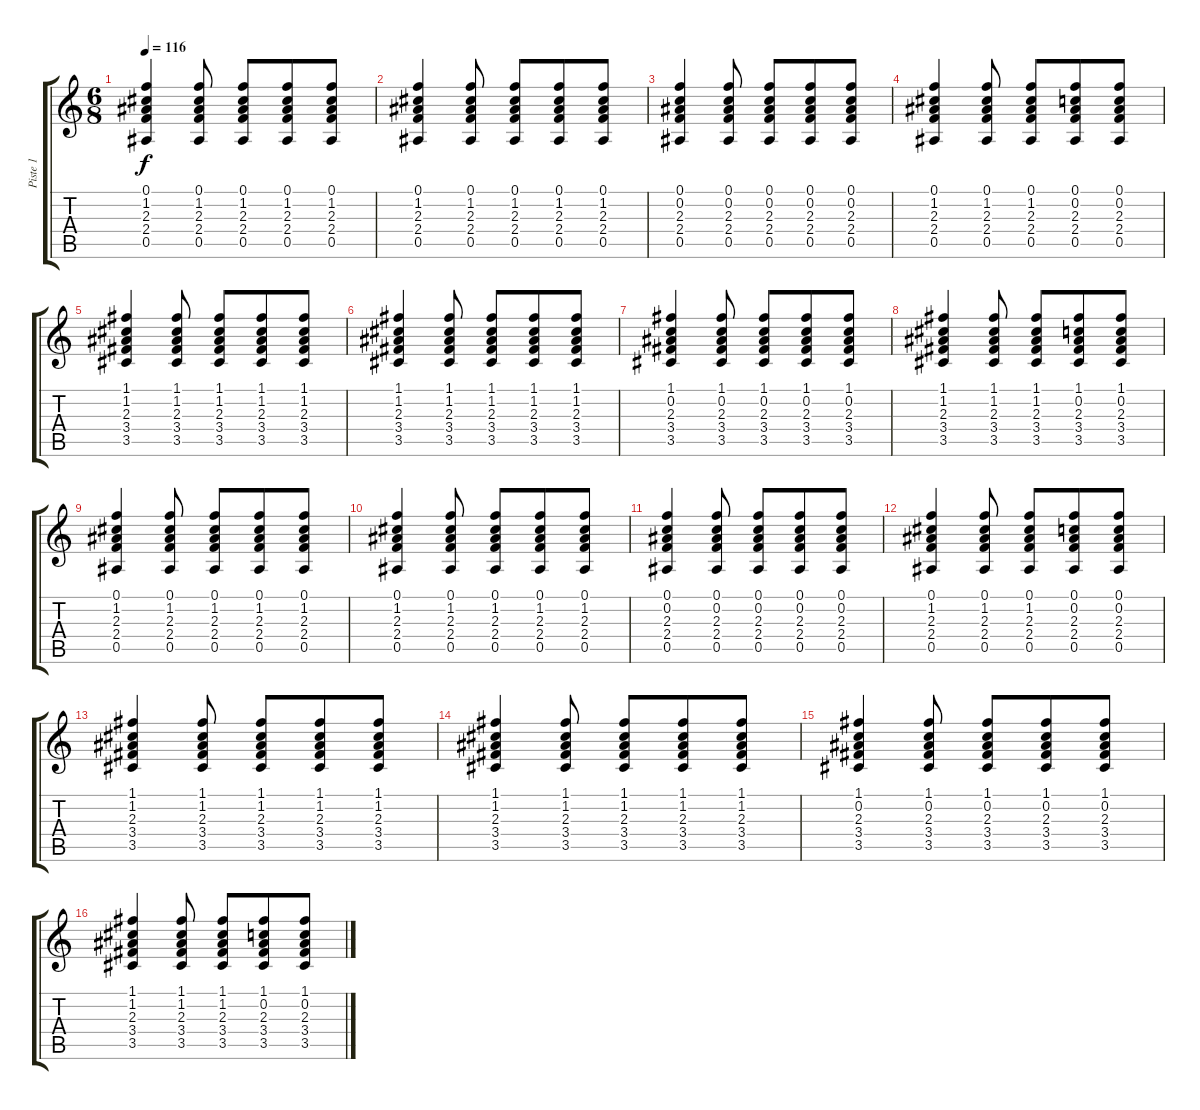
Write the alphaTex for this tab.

\track ("Piste 1" "Piste 1") {instrument acousticguitarsteel}
\staff {score tabs}
\tuning (F4 C4 Ab3 Eb3 Bb2 F2) {hide}
\ts (6 8)
\tempo 116
\clef g2
\ks c
(0.1 1.2 2.3 2.4 0.5).4{dy f} (0.1 1.2 2.3 2.4 0.5).8 (0.1 1.2 2.3 2.4 0.5).8 (0.1 1.2 2.3 2.4 0.5).8 (0.1 1.2 2.3 2.4 0.5).8 |
(0.1 1.2 2.3 2.4 0.5).4 (0.1 1.2 2.3 2.4 0.5).8 (0.1 1.2 2.3 2.4 0.5).8 (0.1 1.2 2.3 2.4 0.5).8 (0.1 1.2 2.3 2.4 0.5).8 |
(0.1 0.2 2.3 2.4 0.5).4 (0.1 0.2 2.3 2.4 0.5).8 (0.1 0.2 2.3 2.4 0.5).8 (0.1 0.2 2.3 2.4 0.5).8 (0.1 0.2 2.3 2.4 0.5).8 |
(0.1 1.2 2.3 2.4 0.5).4 (0.1 1.2 2.3 2.4 0.5).8 (0.1 1.2 2.3 2.4 0.5).8 (0.1 0.2 2.3 2.4 0.5).8 (0.1 0.2 2.3 2.4 0.5).8 |
(1.1 1.2 2.3 3.4 3.5).4 (1.1 1.2 2.3 3.4 3.5).8 (1.1 1.2 2.3 3.4 3.5).8 (1.1 1.2 2.3 3.4 3.5).8 (1.1 1.2 2.3 3.4 3.5).8 |
(1.1 1.2 2.3 3.4 3.5).4 (1.1 1.2 2.3 3.4 3.5).8 (1.1 1.2 2.3 3.4 3.5).8 (1.1 1.2 2.3 3.4 3.5).8 (1.1 1.2 2.3 3.4 3.5).8 |
(1.1 0.2 2.3 3.4 3.5).4 (1.1 0.2 2.3 3.4 3.5).8 (1.1 0.2 2.3 3.4 3.5).8 (1.1 0.2 2.3 3.4 3.5).8 (1.1 0.2 2.3 3.4 3.5).8 |
(1.1 1.2 2.3 3.4 3.5).4 (1.1 1.2 2.3 3.4 3.5).8 (1.1 1.2 2.3 3.4 3.5).8 (1.1 0.2 2.3 3.4 3.5).8 (1.1 0.2 2.3 3.4 3.5).8 |
(0.1 1.2 2.3 2.4 0.5).4 (0.1 1.2 2.3 2.4 0.5).8 (0.1 1.2 2.3 2.4 0.5).8 (0.1 1.2 2.3 2.4 0.5).8 (0.1 1.2 2.3 2.4 0.5).8 |
(0.1 1.2 2.3 2.4 0.5).4 (0.1 1.2 2.3 2.4 0.5).8 (0.1 1.2 2.3 2.4 0.5).8 (0.1 1.2 2.3 2.4 0.5).8 (0.1 1.2 2.3 2.4 0.5).8 |
(0.1 0.2 2.3 2.4 0.5).4 (0.1 0.2 2.3 2.4 0.5).8 (0.1 0.2 2.3 2.4 0.5).8 (0.1 0.2 2.3 2.4 0.5).8 (0.1 0.2 2.3 2.4 0.5).8 |
(0.1 1.2 2.3 2.4 0.5).4 (0.1 1.2 2.3 2.4 0.5).8 (0.1 1.2 2.3 2.4 0.5).8 (0.1 0.2 2.3 2.4 0.5).8 (0.1 0.2 2.3 2.4 0.5).8 |
(1.1 1.2 2.3 3.4 3.5).4 (1.1 1.2 2.3 3.4 3.5).8 (1.1 1.2 2.3 3.4 3.5).8 (1.1 1.2 2.3 3.4 3.5).8 (1.1 1.2 2.3 3.4 3.5).8 |
(1.1 1.2 2.3 3.4 3.5).4 (1.1 1.2 2.3 3.4 3.5).8 (1.1 1.2 2.3 3.4 3.5).8 (1.1 1.2 2.3 3.4 3.5).8 (1.1 1.2 2.3 3.4 3.5).8 |
(1.1 0.2 2.3 3.4 3.5).4 (1.1 0.2 2.3 3.4 3.5).8 (1.1 0.2 2.3 3.4 3.5).8 (1.1 0.2 2.3 3.4 3.5).8 (1.1 0.2 2.3 3.4 3.5).8 |
(1.1 1.2 2.3 3.4 3.5).4 (1.1 1.2 2.3 3.4 3.5).8 (1.1 1.2 2.3 3.4 3.5).8 (1.1 0.2 2.3 3.4 3.5).8 (1.1 0.2 2.3 3.4 3.5).8
